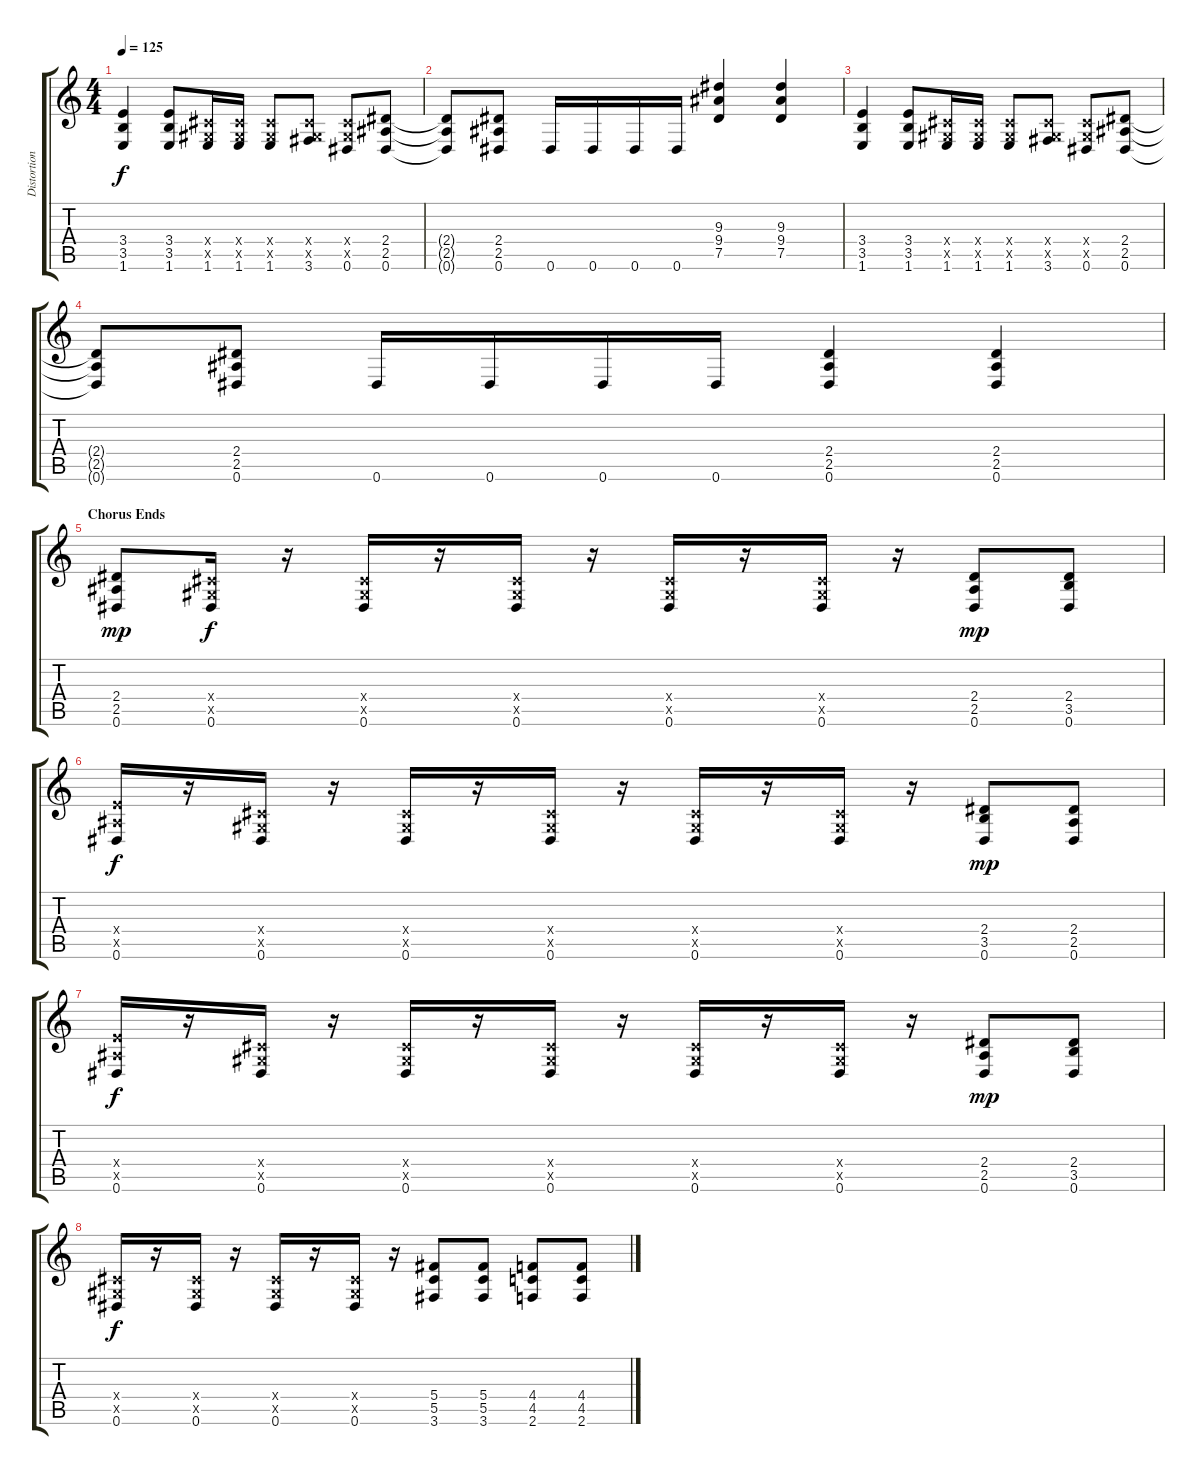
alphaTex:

\track ("Distortion Guitar" "Distortion") {instrument distortionguitar}
\staff {score tabs}
\tuning (Eb4 Bb3 Gb3 Db3 Ab2 Eb2) {hide}
\ts (4 4)
\tempo 125
\clef g2
\ks c
(3.4 3.5 1.6).4{dy f} (3.4 3.5 1.6).8 (0.4{x} 0.5{x} 1.6).16 (0.4{x} 0.5{x} 1.6).16 (0.4{x} 0.5{x} 1.6).8 (0.4{x} 0.5{x} 3.6).8 (0.4{x} 0.5{x} 0.6).8 (2.4 2.5 0.6).8 |
(2.4{t} 2.5{t} 0.6{t}).8 (2.4 2.5 0.6).8 0.6.16 0.6.16 0.6.16 0.6.16 (9.3 9.4 7.5).4 (9.3 9.4 7.5).4 |
(3.4 3.5 1.6).4 (3.4 3.5 1.6).8 (0.4{x} 0.5{x} 1.6).16 (0.4{x} 0.5{x} 1.6).16 (0.4{x} 0.5{x} 1.6).8 (0.4{x} 0.5{x} 3.6).8 (0.4{x} 0.5{x} 0.6).8 (2.4 2.5 0.6).8 |
(2.4{t} 2.5{t} 0.6{t}).8 (2.4 2.5 0.6).8 0.6.16 0.6.16 0.6.16 0.6.16 (2.4 2.5 0.6).4 (2.4 2.5 0.6).4 |
\section ("" "Chorus Ends")
(2.4 2.5 0.6).8{dy mp} (0.4{x} 0.5{x} 0.6).16{dy f} r.16 (0.4{x} 0.5{x} 0.6).16 r.16 (0.4{x} 0.5{x} 0.6).16 r.16 (0.4{x} 0.5{x} 0.6).16 r.16 (0.4{x} 0.5{x} 0.6).16 r.16 (2.4 2.5 0.6).8{dy mp} (2.4 3.5 0.6).8 |
(3.4{x} 2.5{x} 0.6).16{dy f} r.16 (0.4{x} 0.5{x} 0.6).16 r.16 (0.4{x} 0.5{x} 0.6).16 r.16 (0.4{x} 0.5{x} 0.6).16 r.16 (0.4{x} 0.5{x} 0.6).16 r.16 (0.4{x} 0.5{x} 0.6).16 r.16 (2.4 3.5 0.6).8{dy mp} (2.4 2.5 0.6).8 |
(3.4{x} 2.5{x} 0.6).16{dy f} r.16 (0.4{x} 0.5{x} 0.6).16 r.16 (0.4{x} 0.5{x} 0.6).16 r.16 (0.4{x} 0.5{x} 0.6).16 r.16 (0.4{x} 0.5{x} 0.6).16 r.16 (0.4{x} 0.5{x} 0.6).16 r.16 (2.4 2.5 0.6).8{dy mp} (2.4 3.5 0.6).8 |
(0.4{x} 0.5{x} 0.6).16{dy f} r.16 (0.4{x} 0.5{x} 0.6).16 r.16 (0.4{x} 0.5{x} 0.6).16 r.16 (0.4{x} 0.5{x} 0.6).16 r.16 (5.4 5.5 3.6).8 (5.4 5.5 3.6).8 (4.4 4.5 2.6).8 (4.4 4.5 2.6).8
